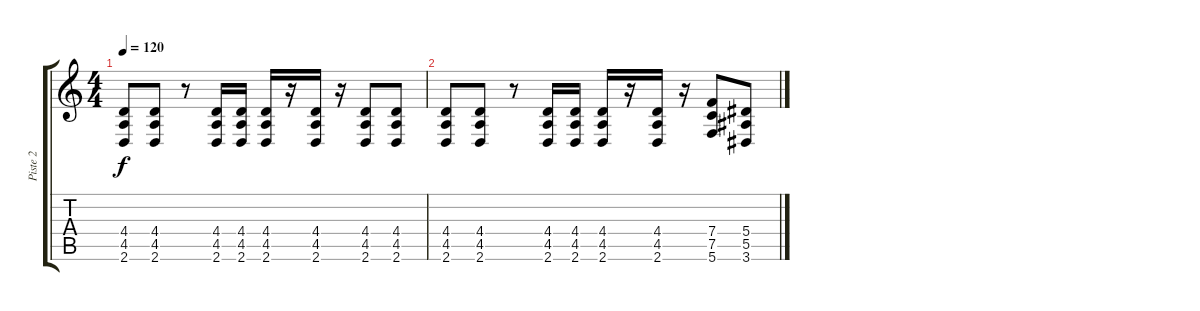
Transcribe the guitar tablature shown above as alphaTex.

\track ("Piste 2" "Piste 2") {instrument distortionguitar}
\staff {score tabs}
\tuning (C4 G3 Eb3 Bb2 F2 C2) {hide}
\ts (4 4)
\tempo 120
\clef g2
\ks c
(4.4 4.5 2.6).8{dy f} (4.4 4.5 2.6).8 r.8 (4.4 4.5 2.6).16 (4.4 4.5 2.6).16 (4.4 4.5 2.6).16 r.16 (4.4 4.5 2.6).16 r.16 (4.4 4.5 2.6).8 (4.4 4.5 2.6).8 |
(4.4 4.5 2.6).8 (4.4 4.5 2.6).8 r.8 (4.4 4.5 2.6).16 (4.4 4.5 2.6).16 (4.4 4.5 2.6).16 r.16 (4.4 4.5 2.6).16 r.16 (7.4 7.5 5.6).8 (5.4 5.5 3.6).8
